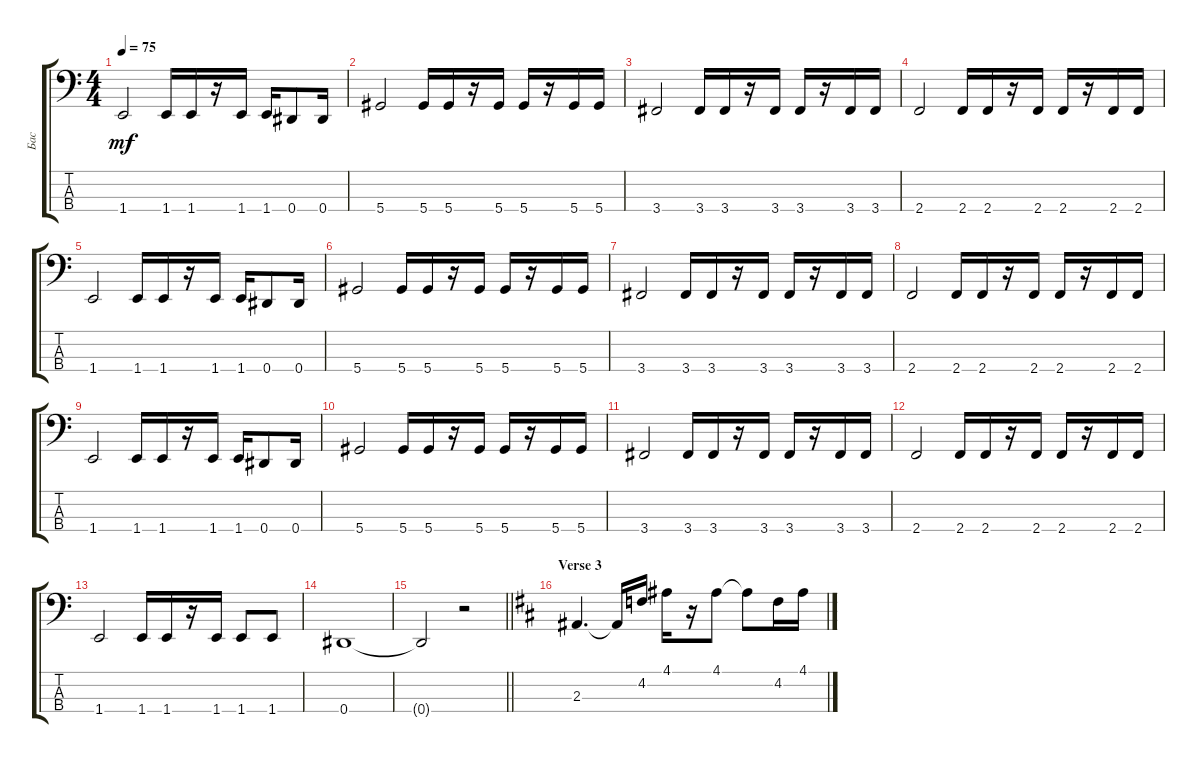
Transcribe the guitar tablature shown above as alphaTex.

\track ("Бас" "Бас") {instrument electricbassfinger}
\staff {score tabs}
\tuning (Gb2 Db2 Ab1 Eb1) {hide}
\ts (4 4)
\tempo 75
\clef f4
\ks c
1.4.2{dy mf} 1.4.16 1.4.16 r.16 1.4.16 1.4.16 0.4.8 0.4.16 |
5.4.2 5.4.16 5.4.16 r.16 5.4.16 5.4.16 r.16 5.4.16 5.4.16 |
3.4.2 3.4.16 3.4.16 r.16 3.4.16 3.4.16 r.16 3.4.16 3.4.16 |
2.4.2 2.4.16 2.4.16 r.16 2.4.16 2.4.16 r.16 2.4.16 2.4.16 |
1.4.2 1.4.16 1.4.16 r.16 1.4.16 1.4.16 0.4.8 0.4.16 |
5.4.2 5.4.16 5.4.16 r.16 5.4.16 5.4.16 r.16 5.4.16 5.4.16 |
3.4.2 3.4.16 3.4.16 r.16 3.4.16 3.4.16 r.16 3.4.16 3.4.16 |
2.4.2 2.4.16 2.4.16 r.16 2.4.16 2.4.16 r.16 2.4.16 2.4.16 |
1.4.2 1.4.16 1.4.16 r.16 1.4.16 1.4.16 0.4.8 0.4.16 |
5.4.2 5.4.16 5.4.16 r.16 5.4.16 5.4.16 r.16 5.4.16 5.4.16 |
3.4.2 3.4.16 3.4.16 r.16 3.4.16 3.4.16 r.16 3.4.16 3.4.16 |
2.4.2 2.4.16 2.4.16 r.16 2.4.16 2.4.16 r.16 2.4.16 2.4.16 |
1.4.2 1.4.16 1.4.16 r.16 1.4.16 1.4.8 1.4.8 |
0.4.1 |
\barLineRight lightlight
0.4{t}.2 r.2 |
\section ("" "Verse 3")
\ks bminor
2.3.4{d} 2.3{t}.16 4.2.16 4.1.16 r.16 4.1.8 4.1{t}.8 4.2.16 4.1.16
